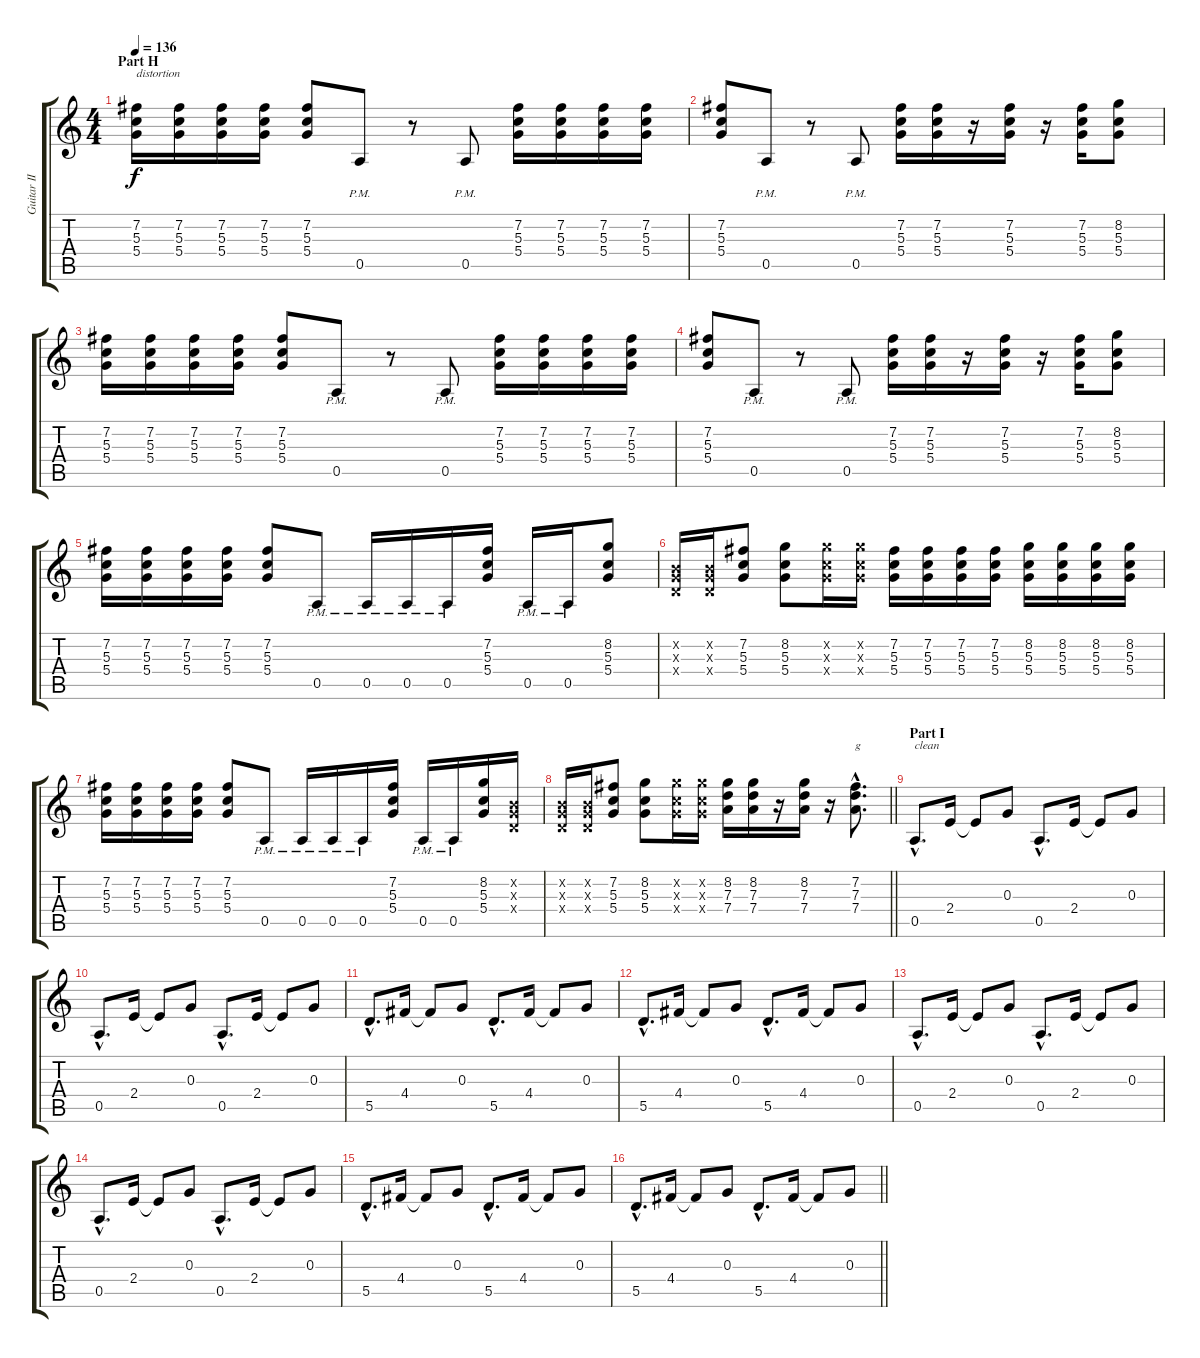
\track ("Guitar II (Kazuma)" "Guitar II ") {instrument distortionguitar}
\staff {score tabs}
\tuning (E4 B3 G3 D3 A2 E2) {hide}
\ts (4 4)
\section ("" "Part H")
\tempo 136
\clef g2
\ks c
(7.2 5.3 5.4).16{txt "distortion" dy f instrument distortionguitar} (7.2 5.3 5.4).16 (7.2 5.3 5.4).16 (7.2 5.3 5.4).16 (7.2 5.3 5.4).8 0.5{pm}.8 r.8 0.5{pm}.8 (7.2 5.3 5.4).16 (7.2 5.3 5.4).16 (7.2 5.3 5.4).16 (7.2 5.3 5.4).16 |
(7.2 5.3 5.4).8 0.5{pm}.8 r.8 0.5{pm}.8 (7.2 5.3 5.4).16 (7.2 5.3 5.4).16 r.16 (7.2 5.3 5.4).16 r.16 (7.2 5.3 5.4).16 (8.2 5.3 5.4).8 |
(7.2 5.3 5.4).16 (7.2 5.3 5.4).16 (7.2 5.3 5.4).16 (7.2 5.3 5.4).16 (7.2 5.3 5.4).8 0.5{pm}.8 r.8 0.5{pm}.8 (7.2 5.3 5.4).16 (7.2 5.3 5.4).16 (7.2 5.3 5.4).16 (7.2 5.3 5.4).16 |
(7.2 5.3 5.4).8 0.5{pm}.8 r.8 0.5{pm}.8 (7.2 5.3 5.4).16 (7.2 5.3 5.4).16 r.16 (7.2 5.3 5.4).16 r.16 (7.2 5.3 5.4).16 (8.2 5.3 5.4).8 |
(7.2 5.3 5.4).16 (7.2 5.3 5.4).16 (7.2 5.3 5.4).16 (7.2 5.3 5.4).16 (7.2 5.3 5.4).8 0.5{pm}.8 0.5{pm}.16 0.5{pm}.16 0.5{pm}.16 (7.2 5.3 5.4).16 0.5{pm}.16 0.5{pm}.16 (8.2 5.3 5.4).8 |
(0.2{x} 0.3{x} 0.4{x}).16 (0.2{x} 0.3{x} 0.4{x}).16 (7.2 5.3 5.4).8 (8.2 5.3 5.4).8 (8.2{x} 5.3{x} 5.4{x}).16 (8.2{x} 5.3{x} 5.4{x}).16 (7.2 5.3 5.4).16 (7.2 5.3 5.4).16 (7.2 5.3 5.4).16 (7.2 5.3 5.4).16 (8.2 5.3 5.4).16 (8.2 5.3 5.4).16 (8.2 5.3 5.4).16 (8.2 5.3 5.4).16 |
(7.2 5.3 5.4).16 (7.2 5.3 5.4).16 (7.2 5.3 5.4).16 (7.2 5.3 5.4).16 (7.2 5.3 5.4).8 0.5{pm}.8 0.5{pm}.16 0.5{pm}.16 0.5{pm}.16 (7.2 5.3 5.4).16 0.5{pm}.16 0.5{pm}.16 (8.2 5.3 5.4).16 (0.2{x} 0.3{x} 0.4{x}).16 |
\barLineRight lightlight
(0.2{x} 0.3{x} 0.4{x}).16 (0.2{x} 0.3{x} 0.4{x}).16 (7.2 5.3 5.4).8 (8.2 5.3 5.4).8 (8.2{x} 5.3{x} 5.4{x}).16 (8.2{x} 5.3{x} 5.4{x}).16 (8.2 7.3 7.4).16 (8.2 7.3 7.4).16 r.16 (8.2 7.3 7.4).16 r.16 (7.2{hac} 7.3{hac} 7.4{hac}).8{d txt "g"} |
\section ("" "Part I")
0.5{hac}.8{d txt "clean" instrument electricguitarclean} 2.4.16 2.4{t}.8 0.3.8 0.5{hac}.8{d} 2.4.16 2.4{t}.8 0.3.8 |
0.5{hac}.8{d} 2.4.16 2.4{t}.8 0.3.8 0.5{hac}.8{d} 2.4.16 2.4{t}.8 0.3.8 |
5.5{hac}.8{d} 4.4.16 4.4{t}.8 0.3.8 5.5{hac}.8{d} 4.4.16 4.4{t}.8 0.3.8 |
5.5{hac}.8{d} 4.4.16 4.4{t}.8 0.3.8 5.5{hac}.8{d} 4.4.16 4.4{t}.8 0.3.8 |
0.5{hac}.8{d} 2.4.16 2.4{t}.8 0.3.8 0.5{hac}.8{d} 2.4.16 2.4{t}.8 0.3.8 |
0.5{hac}.8{d} 2.4.16 2.4{t}.8 0.3.8 0.5{hac}.8{d} 2.4.16 2.4{t}.8 0.3.8 |
5.5{hac}.8{d} 4.4.16 4.4{t}.8 0.3.8 5.5{hac}.8{d} 4.4.16 4.4{t}.8 0.3.8 |
\barLineRight lightlight
5.5{hac}.8{d} 4.4.16 4.4{t}.8 0.3.8 5.5{hac}.8{d} 4.4.16 4.4{t}.8 0.3.8
